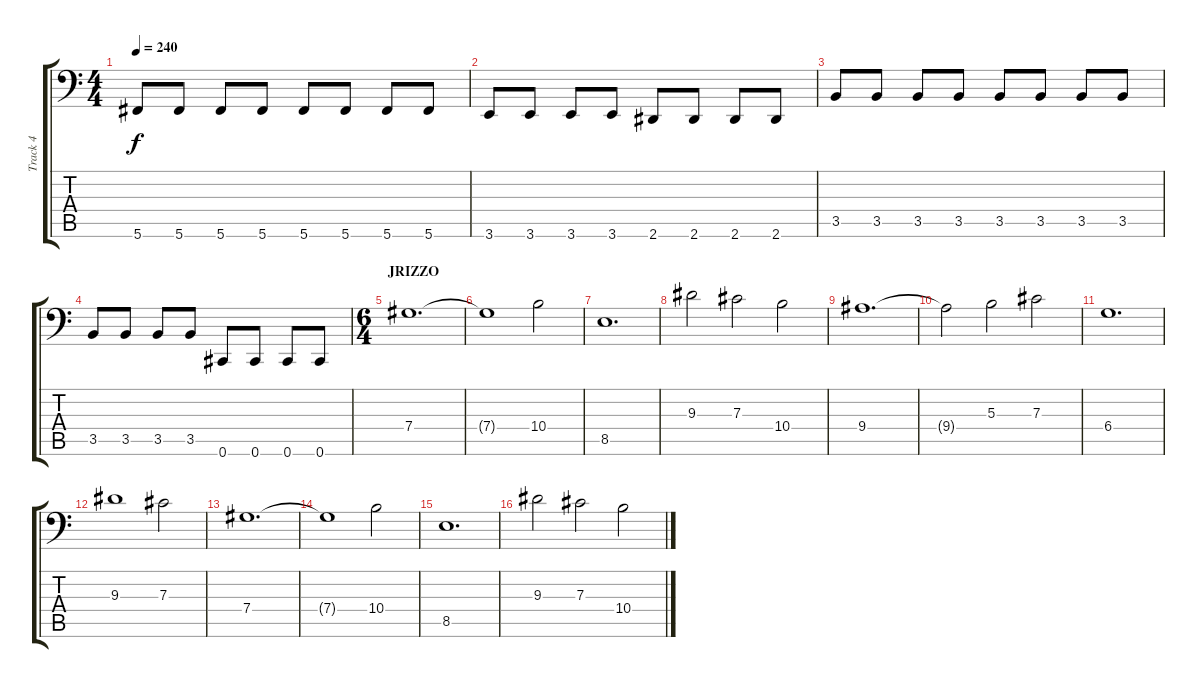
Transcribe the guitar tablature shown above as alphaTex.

\track ("Track 4" "Track 4") {instrument electricbassfinger}
\staff {score tabs}
\tuning (Eb3 Bb2 Gb2 Db2 Ab1 Db1) {hide}
\ts (4 4)
\tempo 240
\clef f4
\ks c
5.6.8{dy f} 5.6.8 5.6.8 5.6.8 5.6.8 5.6.8 5.6.8 5.6.8 |
3.6.8 3.6.8 3.6.8 3.6.8 2.6.8 2.6.8 2.6.8 2.6.8 |
3.5.8 3.5.8 3.5.8 3.5.8 3.5.8 3.5.8 3.5.8 3.5.8 |
3.5.8 3.5.8 3.5.8 3.5.8 0.6.8 0.6.8 0.6.8 0.6.8 |
\ts (6 4)
\section ("" "JRIZZO")
7.4.1{d} |
7.4{t}.1 10.4.2 |
8.5.1{d} |
9.3.2 7.3.2 10.4.2 |
9.4.1{d} |
9.4{t}.2 5.3.2 7.3.2 |
6.4.1{d} |
9.3.1 7.3.2 |
7.4.1{d} |
7.4{t}.1 10.4.2 |
8.5.1{d} |
9.3.2 7.3.2 10.4.2
